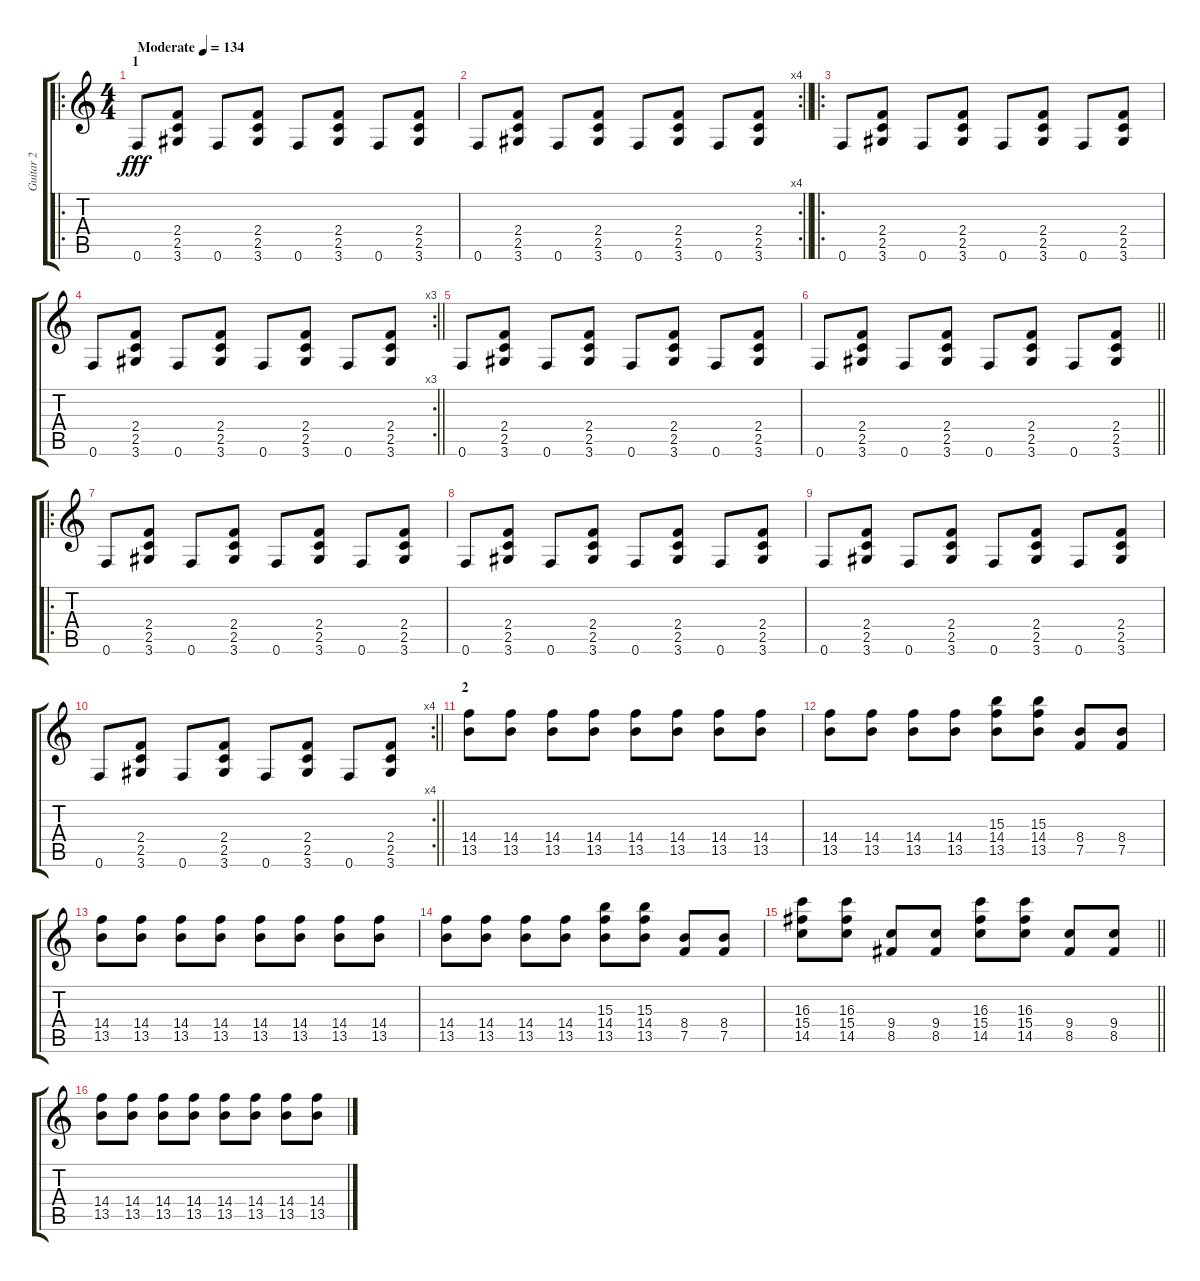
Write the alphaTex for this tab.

\track ("Guitar 2" "Guitar 2") {instrument overdrivenguitar}
\staff {score tabs}
\tuning (F4 C4 Ab3 Eb3 Bb2 F2) {hide}
\ro
\ts (4 4)
\section ("" "1")
\tempo (134 "Moderate")
\clef g2
\ks c
0.6.8{dy fff instrument overdrivenguitar} (2.4 2.5 3.6).8 0.6.8 (2.4 2.5 3.6).8 0.6.8 (2.4 2.5 3.6).8 0.6.8 (2.4 2.5 3.6).8 |
\rc 4
\barLineRight lightlight
0.6.8 (2.4 2.5 3.6).8 0.6.8 (2.4 2.5 3.6).8 0.6.8 (2.4 2.5 3.6).8 0.6.8 (2.4 2.5 3.6).8 |
\ro
\section ("" "")
0.6.8 (2.4 2.5 3.6).8 0.6.8 (2.4 2.5 3.6).8 0.6.8 (2.4 2.5 3.6).8 0.6.8 (2.4 2.5 3.6).8 |
\rc 3
\barLineRight lightlight
0.6.8 (2.4 2.5 3.6).8 0.6.8 (2.4 2.5 3.6).8 0.6.8 (2.4 2.5 3.6).8 0.6.8 (2.4 2.5 3.6).8 |
0.6.8 (2.4 2.5 3.6).8 0.6.8 (2.4 2.5 3.6).8 0.6.8 (2.4 2.5 3.6).8 0.6.8 (2.4 2.5 3.6).8 |
\barLineRight lightlight
0.6.8 (2.4 2.5 3.6).8 0.6.8 (2.4 2.5 3.6).8 0.6.8 (2.4 2.5 3.6).8 0.6.8 (2.4 2.5 3.6).8 |
\ro
\section ("" "")
0.6.8 (2.4 2.5 3.6).8 0.6.8 (2.4 2.5 3.6).8 0.6.8 (2.4 2.5 3.6).8 0.6.8 (2.4 2.5 3.6).8 |
0.6.8 (2.4 2.5 3.6).8 0.6.8 (2.4 2.5 3.6).8 0.6.8 (2.4 2.5 3.6).8 0.6.8 (2.4 2.5 3.6).8 |
0.6.8 (2.4 2.5 3.6).8 0.6.8 (2.4 2.5 3.6).8 0.6.8 (2.4 2.5 3.6).8 0.6.8 (2.4 2.5 3.6).8 |
\rc 4
\barLineRight lightlight
0.6.8 (2.4 2.5 3.6).8 0.6.8 (2.4 2.5 3.6).8 0.6.8 (2.4 2.5 3.6).8 0.6.8 (2.4 2.5 3.6).8 |
\section ("" "2")
(14.4 13.5).8 (14.4 13.5).8 (14.4 13.5).8 (14.4 13.5).8 (14.4 13.5).8 (14.4 13.5).8 (14.4 13.5).8 (14.4 13.5).8 |
(14.4 13.5).8 (14.4 13.5).8 (14.4 13.5).8 (14.4 13.5).8 (15.3 14.4 13.5).8 (15.3 14.4 13.5).8 (8.4 7.5).8 (8.4 7.5).8 |
(14.4 13.5).8 (14.4 13.5).8 (14.4 13.5).8 (14.4 13.5).8 (14.4 13.5).8 (14.4 13.5).8 (14.4 13.5).8 (14.4 13.5).8 |
(14.4 13.5).8 (14.4 13.5).8 (14.4 13.5).8 (14.4 13.5).8 (15.3 14.4 13.5).8 (15.3 14.4 13.5).8 (8.4 7.5).8 (8.4 7.5).8 |
\barLineRight lightlight
(16.3 15.4 14.5).8 (16.3 15.4 14.5).8 (9.4 8.5).8 (9.4 8.5).8 (16.3 15.4 14.5).8 (16.3 15.4 14.5).8 (9.4 8.5).8 (9.4 8.5).8 |
\section ("" "")
(14.4 13.5).8 (14.4 13.5).8 (14.4 13.5).8 (14.4 13.5).8 (14.4 13.5).8 (14.4 13.5).8 (14.4 13.5).8 (14.4 13.5).8
